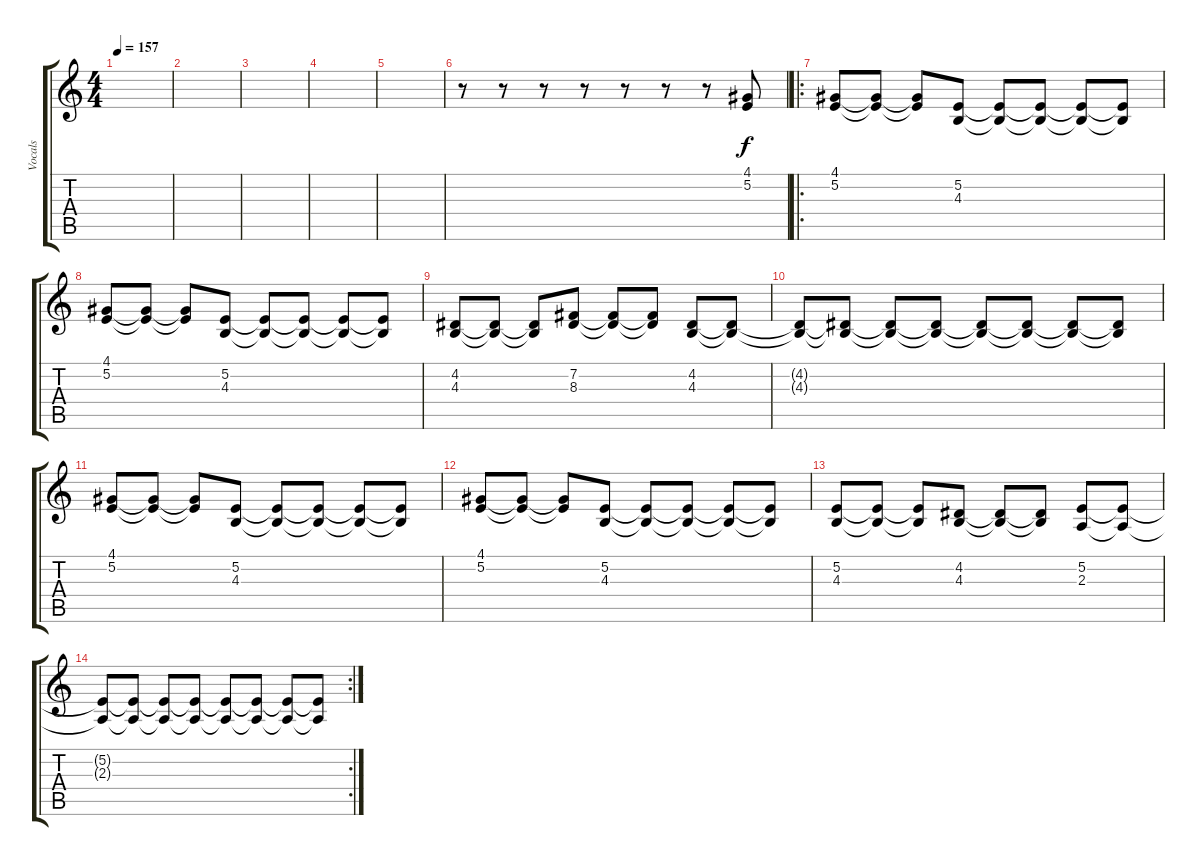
\track ("Vocals" "Vocals") {instrument trumpet}
\staff {score tabs}
\tuning (E4 B3 G3 D3 A2 E2) {hide}
\ts (4 4)
\tempo 157
\clef g2
\ks c
|
|
|
|
|
r.8 r.8 r.8 r.8 r.8 r.8 r.8 (4.1 5.2).8 |
\ro
(4.1 5.2).8 (4.1{t} 5.2{t}).8 (4.1{t} 5.2{t}).8 (5.2 4.3).8 (5.2{t} 4.3{t}).8 (5.2{t} 4.3{t}).8 (5.2{t} 4.3{t}).8 (5.2{t} 4.3{t}).8 |
(4.1 5.2).8 (4.1{t} 5.2{t}).8 (4.1{t} 5.2{t}).8 (5.2 4.3).8 (5.2{t} 4.3{t}).8 (5.2{t} 4.3{t}).8 (5.2{t} 4.3{t}).8 (5.2{t} 4.3{t}).8 |
(4.2 4.3).8 (4.2{t} 4.3{t}).8 (4.2{t} 4.3{t}).8 (7.2 8.3).8 (7.2{t} 8.3{t}).8 (7.2{t} 8.3{t}).8 (4.2 4.3).8 (4.2{t} 4.3{t}).8 |
(4.2{t} 4.3{t}).8 (4.2{t} 4.3{t}).8 (4.2{t} 4.3{t}).8 (4.2{t} 4.3{t}).8 (4.2{t} 4.3{t}).8 (4.2{t} 4.3{t}).8 (4.2{t} 4.3{t}).8 (4.2{t} 4.3{t}).8 |
(4.1 5.2).8 (4.1{t} 5.2{t}).8 (4.1{t} 5.2{t}).8 (5.2 4.3).8 (5.2{t} 4.3{t}).8 (5.2{t} 4.3{t}).8 (5.2{t} 4.3{t}).8 (5.2{t} 4.3{t}).8 |
(4.1 5.2).8 (4.1{t} 5.2{t}).8 (4.1{t} 5.2{t}).8 (5.2 4.3).8 (5.2{t} 4.3{t}).8 (5.2{t} 4.3{t}).8 (5.2{t} 4.3{t}).8 (5.2{t} 4.3{t}).8 |
(5.2 4.3).8 (5.2{t} 4.3{t}).8 (5.2{t} 4.3{t}).8 (4.2 4.3).8 (4.2{t} 4.3{t}).8 (4.2{t} 4.3{t}).8 (5.2 2.3).8 (5.2{t} 2.3{t}).8 |
\rc 2
(5.2{t} 2.3{t}).8 (5.2{t} 2.3{t}).8 (5.2{t} 2.3{t}).8 (5.2{t} 2.3{t}).8 (5.2{t} 2.3{t}).8 (5.2{t} 2.3{t}).8 (5.2{t} 2.3{t}).8 (5.2{t} 2.3{t}).8
